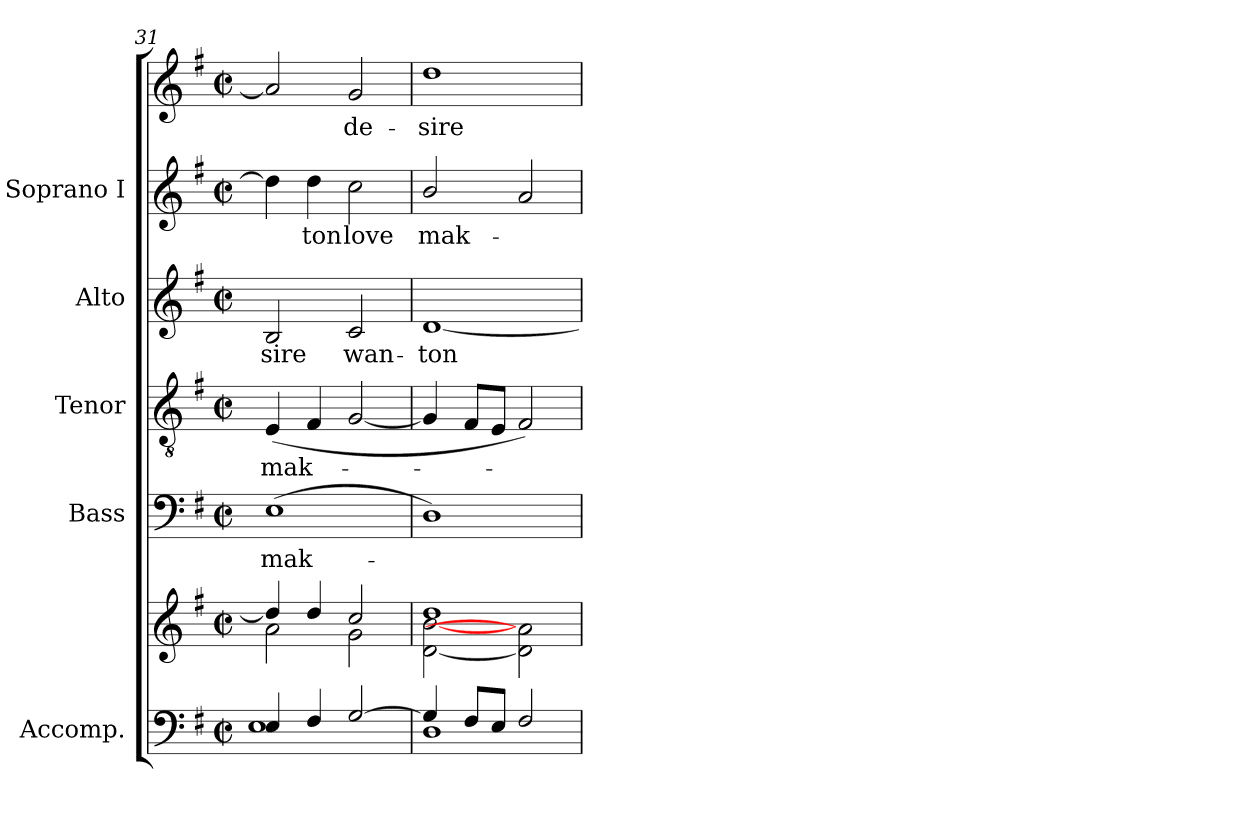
**kern	**kern	**kern	**text	**kern	**text	**kern	**text	**kern	**text	**kern	**text
*part5	*part5	*part4	*part4	*part3	*part3	*part2	*part2	*part1	*part1	*part1	*part1
*staff7	*staff6	*staff5	*staff5	*staff4	*staff4	*staff3	*staff3	*staff2	*staff2	*staff1	*staff1
*I"Accomp.	*	*I"Bass	*	*I"Tenor	*	*I"Alto	*	*I"Soprano I	*	*	*
*	*	*I'B	*	*I'T	*	*I'A	*	*I'S	*	*	*
*clefF4	*clefG2	*clefF4	*	*clefGv2	*	*clefG2	*	*clefG2	*	*clefG2	*
*k[f#]	*k[f#]	*k[f#]	*	*k[f#]	*	*k[f#]	*	*k[f#]	*	*k[f#]	*
*G:	*G:	*G:	*	*G:	*	*G:	*	*G:	*	*G:	*
*M2/2	*M2/2	*M2/2	*	*M2/2	*	*M2/2	*	*M2/2	*	*M2/2	*
*met(c|)	*met(c|)	*met(c|)	*	*met(c|)	*	*met(c|)	*	*met(c|)	*	*met(c|)	*
=31	=31	=31	=31	=31	=31	=31	=31	=31	=31	=31	=31
*^	*^	*	*	*	*	*	*	*	*	*	*
!	!	!	!	!	!LO:LY:b	!	!LO:LY:b	!	!LO:LY:b	!	!	!	!
4E/	1E	4dd/]	2a\	(>1E	mak-	(<4E	mak-	2B	-sire	4dd]	.	2a]	.
!	!	!	!	!	!	!	!	!	!	!	!LO:LY:b	!	!
4F#/	.	4dd/	.	.	.	4F#	.	.	.	4dd	-ton	.	.
!	!	!	!	!	!	!	!	!	!LO:LY:b	!	!LO:LY:b	!	!LO:LY:b
[2G/	.	2cc/	2g\	.	.	[2G	.	2c	wan-	2cc	love	2g	de-
=32	=32	=32	=32	=32	=32	=32	=32	=32	=32	=32	=32	=32	=32
!	!	!	!	!	!	!	!	!	!LO:LY:b	!	!LO:LY:b	!	!LO:LY:b
4G/]	1D	1dd/	[2d\ [2b\	1D)	.	4G]	.	[1d	-ton	2b/	mak-	1dd	sire
8F#/L	.	.	.	.	.	8F#L	.	.	.	.	.	.	.
8E/J	.	.	.	.	.	8EJ	.	.	.	.	.	.	.
2F#/	.	.	2d\] 2a\]	.	.	2F#)	.	.	.	2a	.	.	.
*v	*v	*	*	*	*	*	*	*	*	*	*	*	*
*	*v	*v	*	*	*	*	*	*	*	*	*	*
=	=	=	=	=	=	=	=	=	=	=	=
*-	*-	*-	*-	*-	*-	*-	*-	*-	*-	*-	*-
